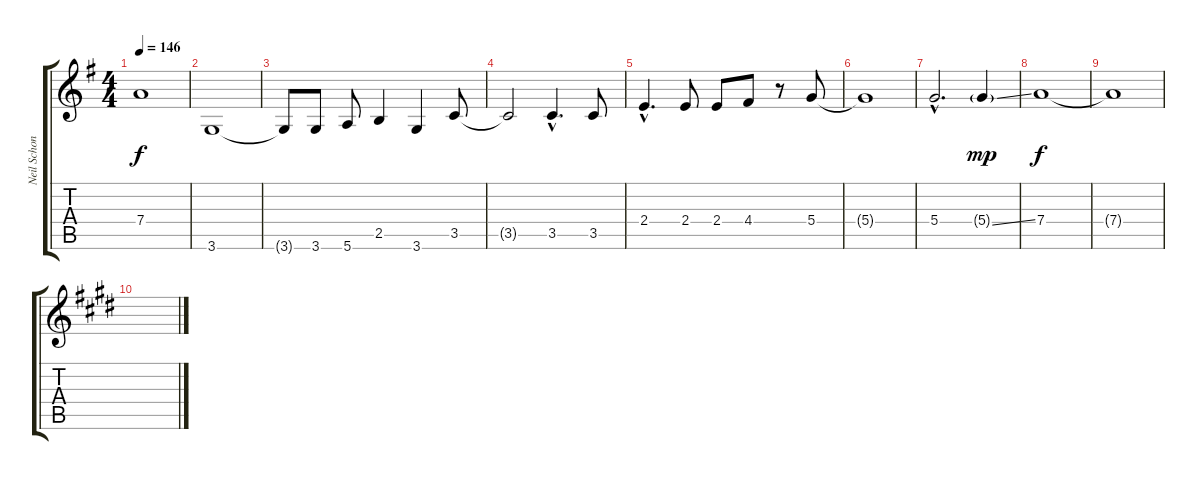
\track ("Neil Schon" "Neil Schon") {instrument distortionguitar}
\staff {score tabs}
\tuning (E4 B3 G3 D3 A2 E2) {hide}
\ts (4 4)
\tempo 146
\clef g2
\ks g
7.4{t}.1{dy f} |
3.6.1 |
3.6{t}.8 3.6.8 5.6.8 2.5.4 3.6.4 3.5.8 |
3.5{t}.2 3.5{hac}.4{d} 3.5.8 |
2.4{hac}.4{d} 2.4.8 2.4.8 4.4.8 r.8 5.4.8 |
5.4{t}.1 |
5.4{hac}.2{d} 5.4{ss g}.4{dy mp} |
7.4.1{dy f} |
7.4{t}.1 |
\ks e
